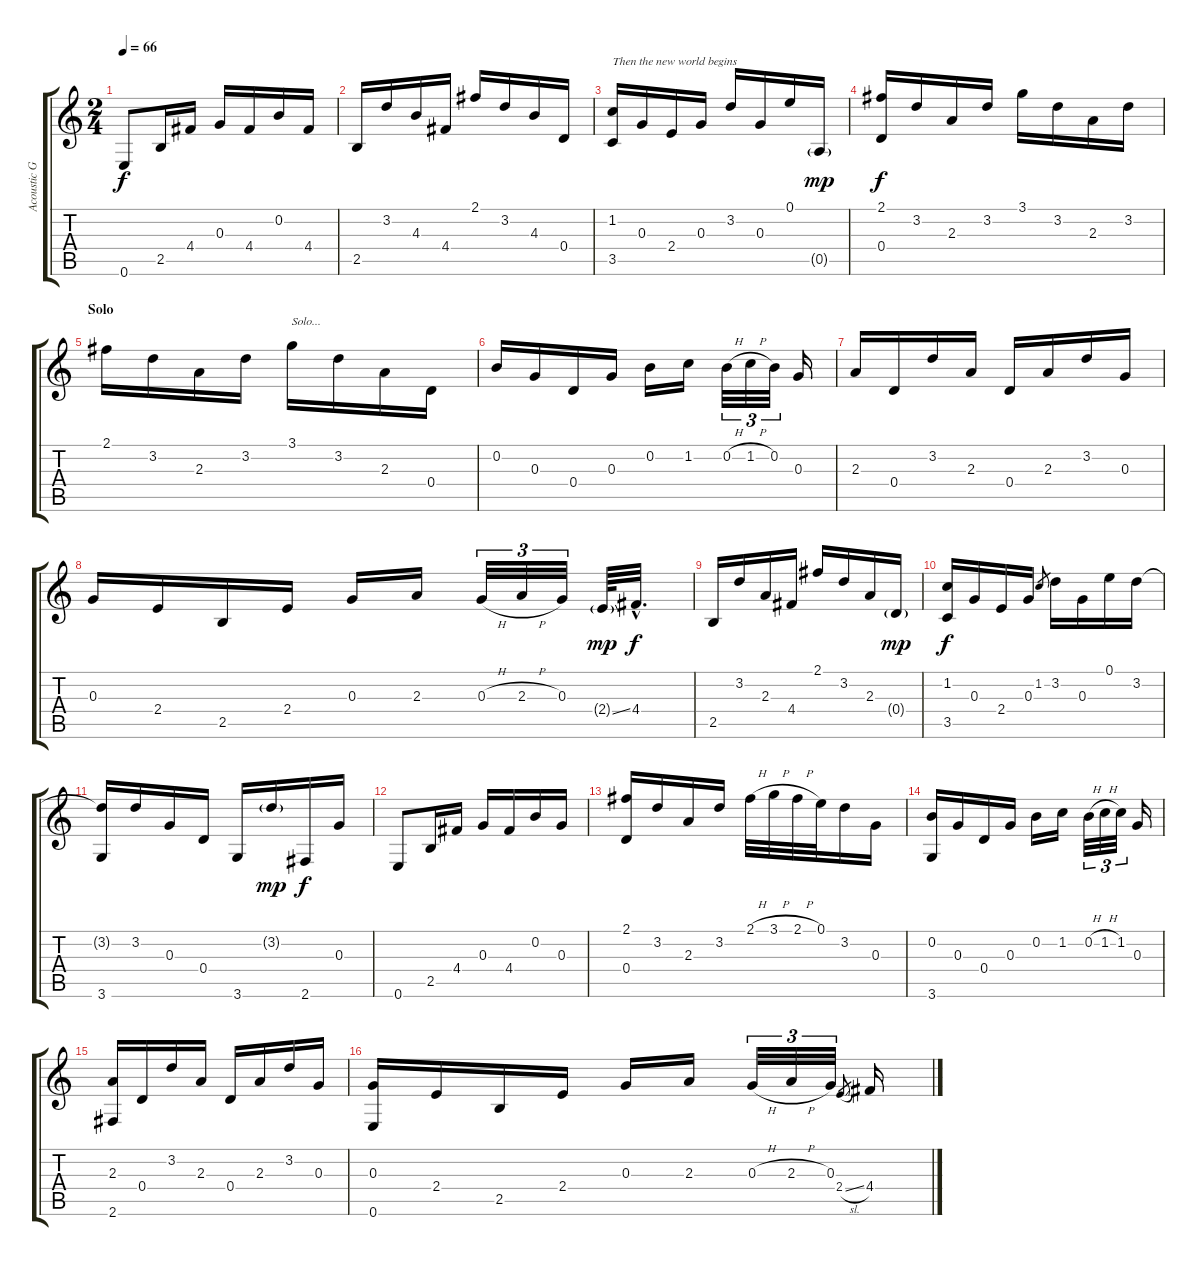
\track ("Acoustic Guitar" "Acoustic G") {instrument acousticguitarsteel}
\staff {score tabs}
\tuning (E4 B3 G3 D3 A2 E2) {hide}
\ts (2 4)
\tempo 66
\clef g2
\ks c
0.6.8{dy f} 2.5.16 4.4.16 0.3.16 4.4.16 0.2.16 4.4.16 |
2.5.16 3.2.16 4.3.16 4.4.16 2.1.16 3.2.16 4.3.16 0.4.16 |
(1.2 3.5).16{txt "Then the new world begins"} 0.3.16 2.4.16 0.3.16 3.2.16 0.3.16 0.1.16 0.5{g}.16{dy mp} |
(2.1 0.4).16{dy f} 3.2.16 2.3.16 3.2.16 3.1.16 3.2.16 2.3.16 3.2.16 |
\section ("" "Solo")
2.1.16 3.2.16 2.3.16 3.2.16 3.1.16{txt "Solo..."} 3.2.16 2.3.16 0.4.16 |
0.2.16 0.3.16 0.4.16 0.3.16 0.2.16 1.2.16 0.2{h}.32{tu (3 2)} 1.2{h}.32{tu (3 2)} 0.2.32{tu (3 2)} 0.3.16 |
2.3.16 0.4.16 3.2.16 2.3.16 0.4.16 2.3.16 3.2.16 0.3.16 |
0.3.16 2.4.16 2.5.16 2.4.16 0.3.16 2.3.16 0.3{h}.32{tu (3 2)} 2.3{h}.32{tu (3 2)} 0.3.32{tu (3 2)} 2.4{ss g}.64{dy mp} 4.4{hac}.32{d dy f} |
2.5.16 3.2.16 2.3.16 4.4.16 2.1.16 3.2.16 2.3.16 0.4{g}.16{dy mp} |
(1.2 3.5).16{dy f} 0.3.16 2.4.16 0.3.16 1.2.8{gr} 3.2.16 0.3.16 0.1.16 3.2.16 |
(3.2{t} 3.6).16 3.2.16 0.3.16 0.4.16 3.6.16 3.2{g}.16{dy mp} 2.6.16{dy f} 0.3.16 |
0.6.8 2.5.16 4.4.16 0.3.16 4.4.16 0.2.16 0.3.16 |
(2.1 0.4).16 3.2.16 2.3.16 3.2.16 2.1{h}.32 3.1{h}.32 2.1{h}.32 0.1.32 3.2.16 0.3.16 |
(0.2 3.6).16 0.3.16 0.4.16 0.3.16 0.2.16 1.2.16 0.2{h}.32{tu (3 2)} 1.2{h}.32{tu (3 2)} 1.2.32{tu (3 2)} 0.3.16 |
(2.3 2.6).16 0.4.16 3.2.16 2.3.16 0.4.16 2.3.16 3.2.16 0.3.16 |
(0.3 0.6).16 2.4.16 2.5.16 2.4.16 0.3.16 2.3.16 0.3{h}.32{tu (3 2)} 2.3{h}.32{tu (3 2)} 0.3.32{tu (3 2)} 2.4{sl}.8{gr} 4.4.16
